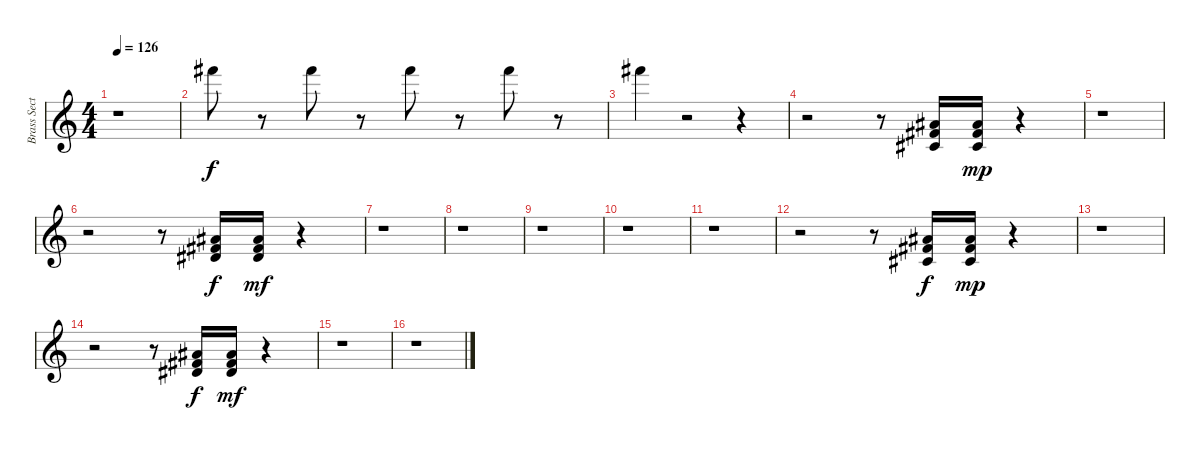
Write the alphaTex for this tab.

\track ("Brass Section 2" "Brass Sect") {instrument brasssection}
\staff {score}
\tuning (E4 B3 G3 D3 A2 E2) {hide}
\ts (4 4)
\tempo 126
\clef g2
\ks c
r.1{dy f} |
26.1.8 r.8 26.1.8 r.8 26.1.8 r.8 26.1.8 r.8 |
26.1.4 r.2 r.4 |
r.2 r.8 (20.4 21.5 21.6).16 (20.4 21.5 21.6).16{dy mp} r.4 |
r.1 |
r.2 r.8 (6.1 7.2 8.3).16{dy f} (6.1 7.2 8.3).16{dy mf} r.4 |
r.1 |
r.1 |
r.1 |
r.1 |
r.1 |
r.2 r.8 (6.1 7.2 6.3).16{dy f} (6.1 7.2 6.3).16{dy mp} r.4 |
r.1 |
r.2 r.8 (6.1 7.2 8.3).16{dy f} (6.1 7.2 8.3).16{dy mf} r.4 |
r.1 |
r.1
